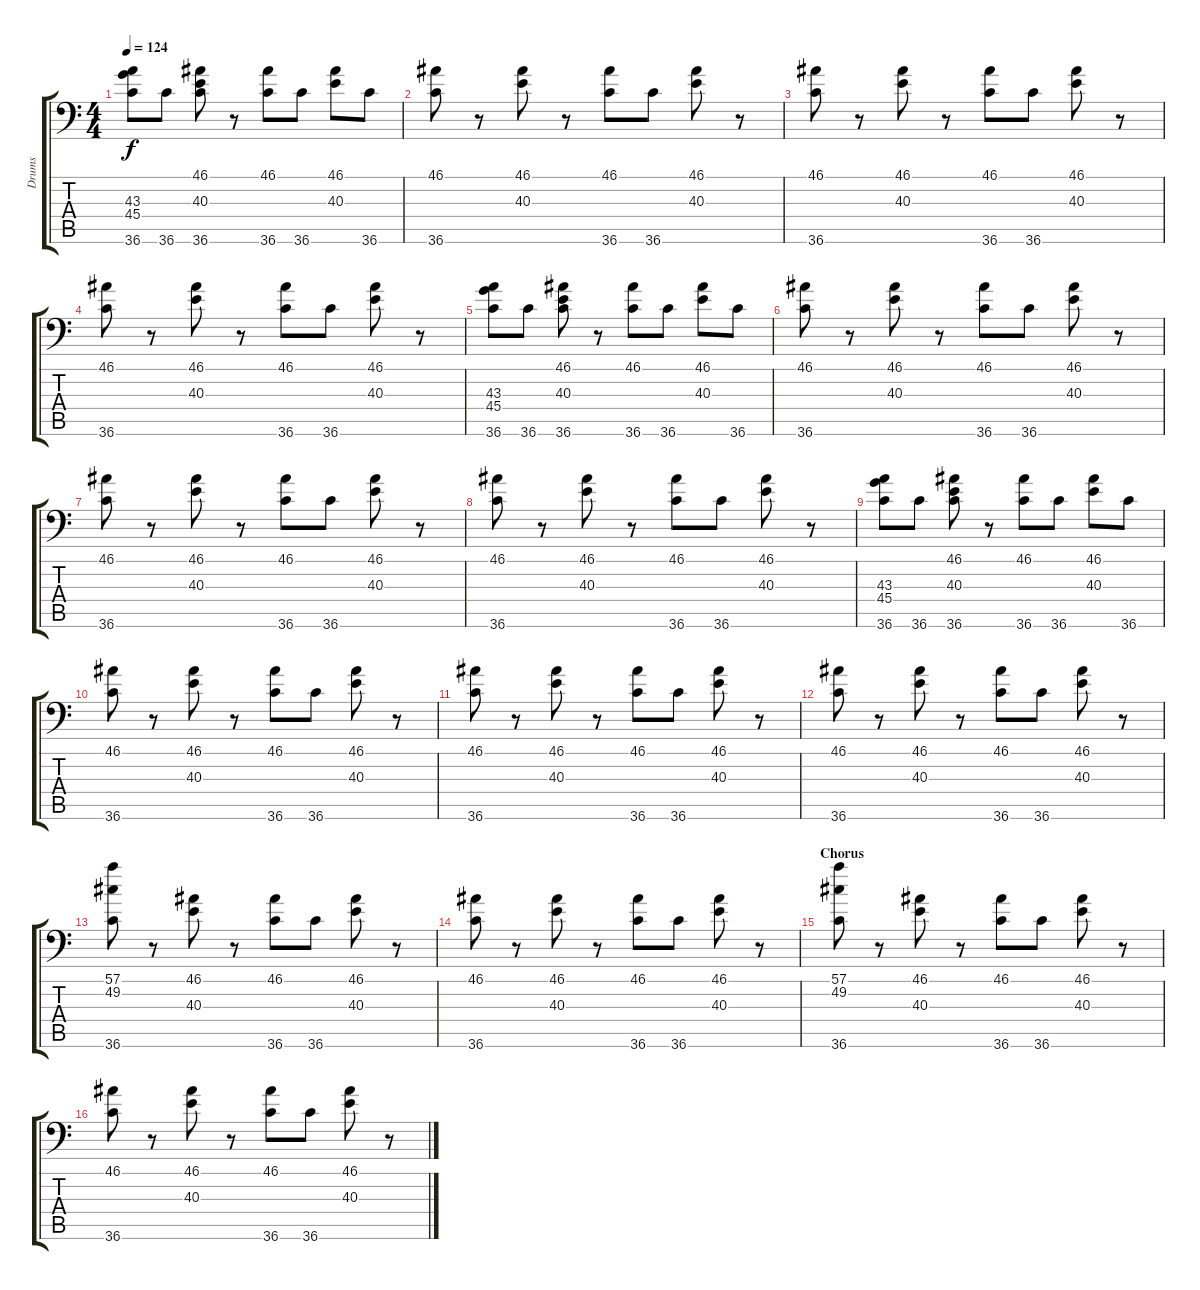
\track ("Drums" "Drums") {instrument acousticgrandpiano}
\staff {score tabs}
\tuning (C-1 C-1 C-1 C-1 C-1 C-1) {hide}
\ts (4 4)
\tempo 124
\clef f4
\ks c
(43.3 45.4 36.6).8{dy f} 36.6.8 (46.1 40.3 36.6).8 r.8 (46.1 36.6).8 36.6.8 (46.1 40.3).8 36.6.8 |
(46.1 36.6).8 r.8 (46.1 40.3).8 r.8 (46.1 36.6).8 36.6.8 (46.1 40.3).8 r.8 |
(46.1 36.6).8 r.8 (46.1 40.3).8 r.8 (46.1 36.6).8 36.6.8 (46.1 40.3).8 r.8 |
(46.1 36.6).8 r.8 (46.1 40.3).8 r.8 (46.1 36.6).8 36.6.8 (46.1 40.3).8 r.8 |
(43.3 45.4 36.6).8 36.6.8 (46.1 40.3 36.6).8 r.8 (46.1 36.6).8 36.6.8 (46.1 40.3).8 36.6.8 |
(46.1 36.6).8 r.8 (46.1 40.3).8 r.8 (46.1 36.6).8 36.6.8 (46.1 40.3).8 r.8 |
(46.1 36.6).8 r.8 (46.1 40.3).8 r.8 (46.1 36.6).8 36.6.8 (46.1 40.3).8 r.8 |
(46.1 36.6).8 r.8 (46.1 40.3).8 r.8 (46.1 36.6).8 36.6.8 (46.1 40.3).8 r.8 |
(43.3 45.4 36.6).8 36.6.8 (46.1 40.3 36.6).8 r.8 (46.1 36.6).8 36.6.8 (46.1 40.3).8 36.6.8 |
(46.1 36.6).8 r.8 (46.1 40.3).8 r.8 (46.1 36.6).8 36.6.8 (46.1 40.3).8 r.8 |
(46.1 36.6).8 r.8 (46.1 40.3).8 r.8 (46.1 36.6).8 36.6.8 (46.1 40.3).8 r.8 |
(46.1 36.6).8 r.8 (46.1 40.3).8 r.8 (46.1 36.6).8 36.6.8 (46.1 40.3).8 r.8 |
(57.1 49.2 36.6).8 r.8 (46.1 40.3).8 r.8 (46.1 36.6).8 36.6.8 (46.1 40.3).8 r.8 |
(46.1 36.6).8 r.8 (46.1 40.3).8 r.8 (46.1 36.6).8 36.6.8 (46.1 40.3).8 r.8 |
\section ("" "Chorus")
(57.1 49.2 36.6).8 r.8 (46.1 40.3).8 r.8 (46.1 36.6).8 36.6.8 (46.1 40.3).8 r.8 |
(46.1 36.6).8 r.8 (46.1 40.3).8 r.8 (46.1 36.6).8 36.6.8 (46.1 40.3).8 r.8
